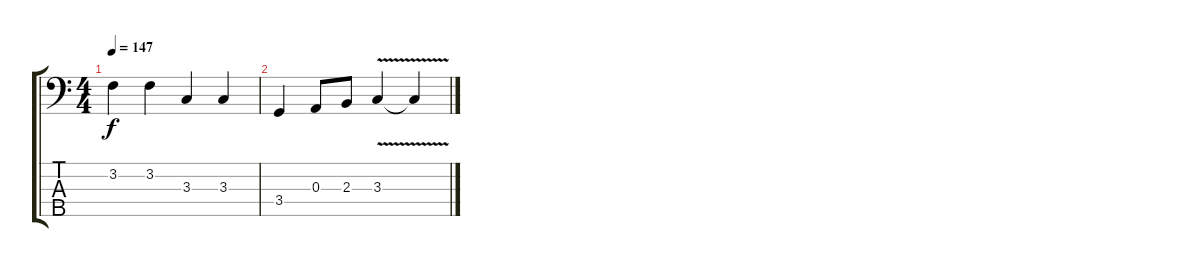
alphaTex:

\track "" {instrument electricbassfinger}
\staff {score tabs}
\tuning (G2 D2 A1 E1 B0) {hide}
\ts (4 4)
\tempo 147
\clef f4
\ks c
3.2.4{dy f} 3.2.4 3.3.4 3.3.4 |
3.4.4 0.3.8 2.3.8 3.3{v}.4 3.3{v t}.4
